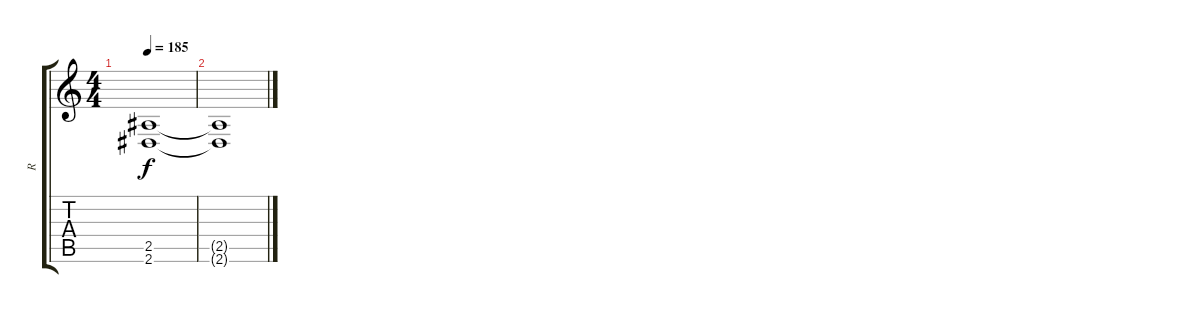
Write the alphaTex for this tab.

\track ("R" "R") {instrument distortionguitar}
\staff {score tabs}
\tuning (Eb4 Bb3 Gb3 Db3 Ab2 Db2) {hide}
\ts (4 4)
\tempo 185
\clef g2
\ks c
(2.5{t} 2.6{t}).1{dy f} |
(2.5{t} 2.6{t}).1
